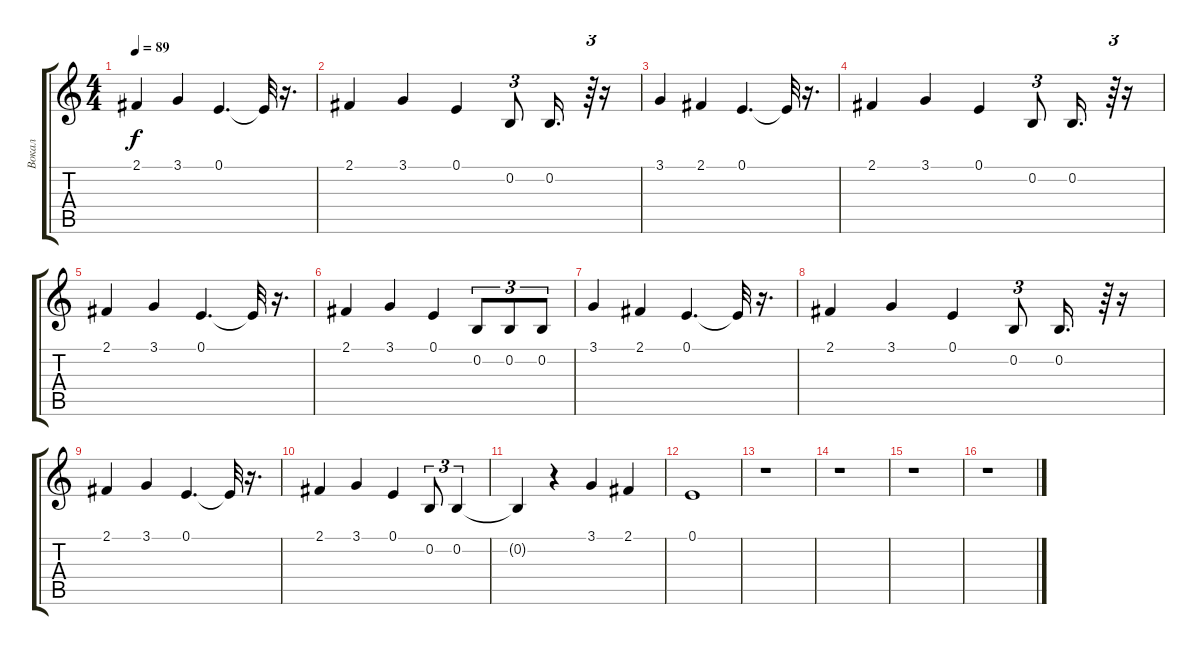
\track ("Вокал" "Вокал") {instrument pad1newage}
\staff {score tabs}
\tuning (E4 B3 G3 D3 A2 E2) {hide}
\ts (4 4)
\tempo 89
\clef g2
\ks c
2.1.4{dy f} 3.1.4 0.1.4{d} 0.1{t}.32 r.16{d} |
2.1.4 3.1.4 0.1.4 0.2.8{tu (3 2)} 0.2.16{d} r.64{tu (3 2)} r.16 |
3.1.4 2.1.4 0.1.4{d} 0.1{t}.32 r.16{d} |
2.1.4 3.1.4 0.1.4 0.2.8{tu (3 2)} 0.2.16{d} r.64{tu (3 2)} r.16 |
2.1.4 3.1.4 0.1.4{d} 0.1{t}.32 r.16{d} |
2.1.4 3.1.4 0.1.4 0.2.8{tu (3 2)} 0.2.8{tu (3 2)} 0.2.8{tu (3 2)} |
3.1.4 2.1.4 0.1.4{d} 0.1{t}.32 r.16{d} |
2.1.4 3.1.4 0.1.4 0.2.8{tu (3 2)} 0.2.16{d} r.64{tu (3 2)} r.16 |
2.1.4 3.1.4 0.1.4{d} 0.1{t}.32 r.16{d} |
2.1.4 3.1.4 0.1.4 0.2.8{tu (3 2)} 0.2.4{tu (3 2)} |
0.2{t}.4 r.4 3.1.4 2.1.4 |
0.1.1 |
r.1 |
r.1 |
r.1 |
r.1
